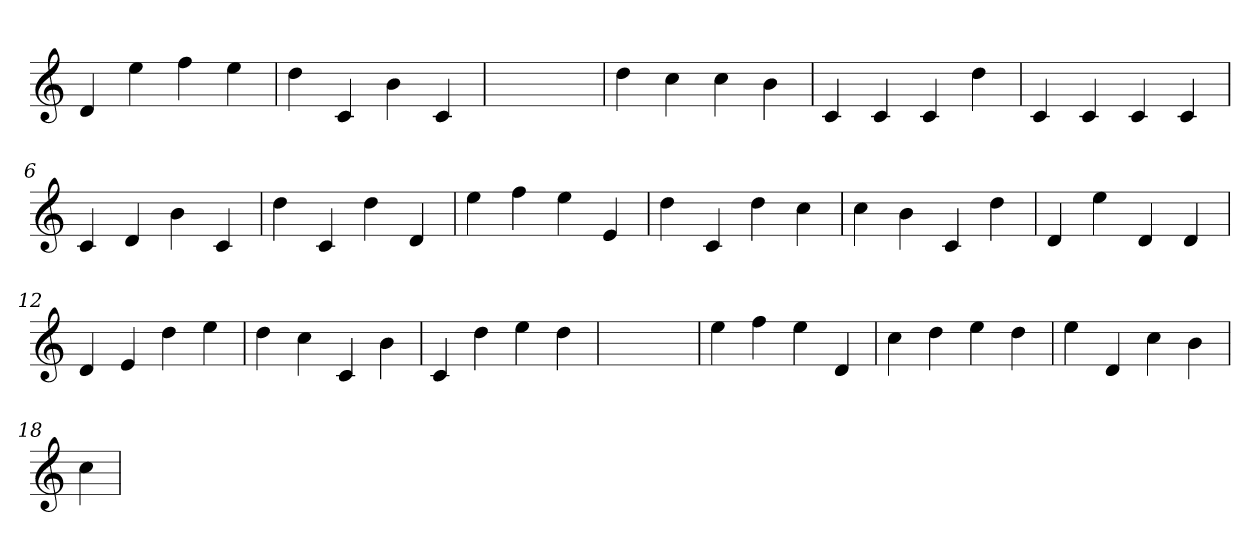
**kern
*part1
*staff1
*clefG2
=1
4d
4ee
4ff
4ee
=2
4dd
4c
4b
4c
=3
1ryy
=3
4dd
4cc
4cc
4b
=4
4c
4c
4c
4dd
=5
4c
4c
4c
4c
=6
4c
4d
4b
4c
=7
4dd
4c
4dd
4d
=8
4ee
4ff
4ee
4e
=9
4dd
4c
4dd
4cc
=10
4cc
4b
4c
4dd
=11
4d
4ee
4d
4d
=12
4d
4e
4dd
4ee
=13
4dd
4cc
4c
4b
=14
4c
4dd
4ee
4dd
=15
1ryy
=15
4ee
4ff
4ee
4d
=16
4cc
4dd
4ee
4dd
=17
4ee
4d
4cc
4b
=18
4cc
=
*-
